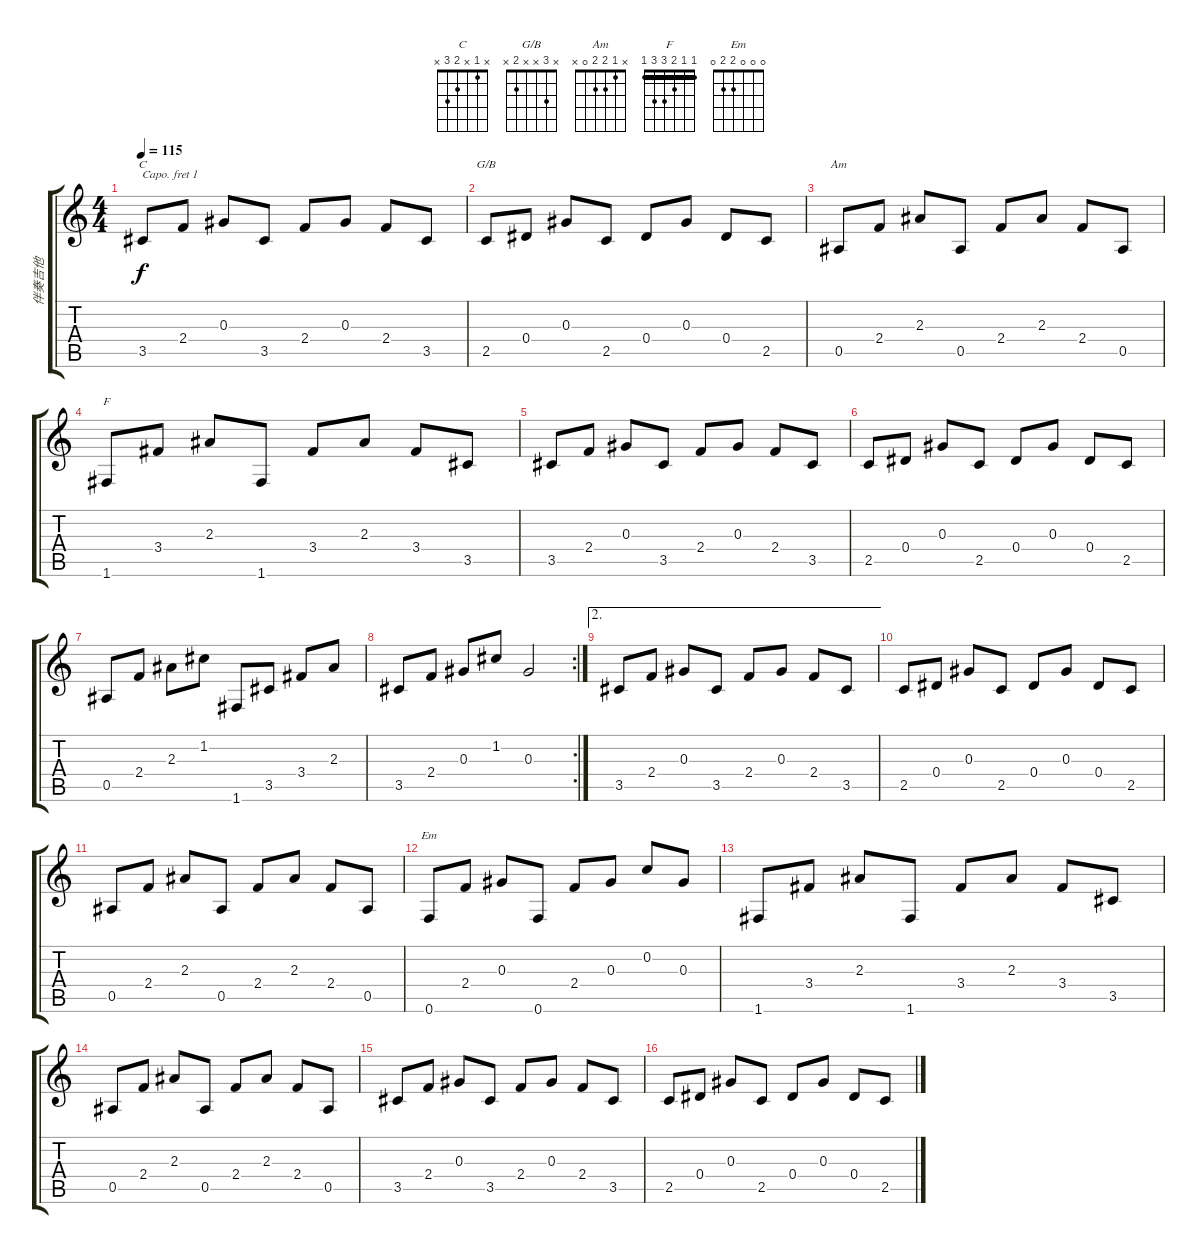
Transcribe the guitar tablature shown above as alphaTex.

\track ("伴奏吉他" "伴奏吉他") {instrument acousticguitarsteel}
\staff {score tabs}
\capo 1
\tuning (E4 B3 G3 D3 A2 E2) {hide}
\chord ("C" x 1 x 2 3 x)
\chord ("G/B" x 3 x x 2 x)
\chord ("Am" x 1 2 2 0 x)
\chord ("F" 1 1 2 3 3 1) {barre 1}
\chord ("Em" 0 0 0 2 2 0)
\ts (4 4)
\tempo 115
\clef g2
\ks c
3.5.8{ch "C" dy f} 2.4.8 0.3.8 3.5.8 2.4.8 0.3.8 2.4.8 3.5.8 |
2.5.8{ch "G/B"} 0.4.8 0.3.8 2.5.8 0.4.8 0.3.8 0.4.8 2.5.8 |
0.5.8{ch "Am"} 2.4.8 2.3.8 0.5.8 2.4.8 2.3.8 2.4.8 0.5.8 |
1.6.8{ch "F"} 3.4.8 2.3.8 1.6.8 3.4.8 2.3.8 3.4.8 3.5.8 |
3.5.8 2.4.8 0.3.8 3.5.8 2.4.8 0.3.8 2.4.8 3.5.8 |
2.5.8 0.4.8 0.3.8 2.5.8 0.4.8 0.3.8 0.4.8 2.5.8 |
0.5.8 2.4.8 2.3.8 1.2.8 1.6.8 3.5.8 3.4.8 2.3.8 |
\rc 2
3.5.8 2.4.8 0.3.8 1.2.8 0.3.2 |
\ae 2
3.5.8 2.4.8 0.3.8 3.5.8 2.4.8 0.3.8 2.4.8 3.5.8 |
2.5.8 0.4.8 0.3.8 2.5.8 0.4.8 0.3.8 0.4.8 2.5.8 |
0.5.8 2.4.8 2.3.8 0.5.8 2.4.8 2.3.8 2.4.8 0.5.8 |
0.6.8{ch "Em"} 2.4.8 0.3.8 0.6.8 2.4.8 0.3.8 0.2.8 0.3.8 |
1.6.8 3.4.8 2.3.8 1.6.8 3.4.8 2.3.8 3.4.8 3.5.8 |
0.5.8 2.4.8 2.3.8 0.5.8 2.4.8 2.3.8 2.4.8 0.5.8 |
3.5.8 2.4.8 0.3.8 3.5.8 2.4.8 0.3.8 2.4.8 3.5.8 |
2.5.8 0.4.8 0.3.8 2.5.8 0.4.8 0.3.8 0.4.8 2.5.8
